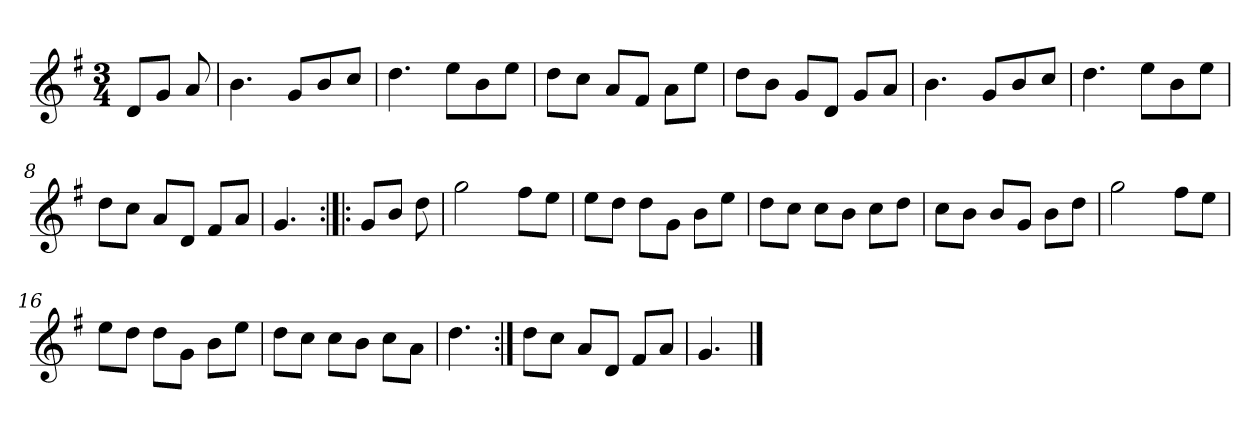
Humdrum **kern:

**kern
*part1
*staff1
*clefG2
*k[f#]
*G:
*M3/4
=1
8d/L
8g/J
8a/
=2
4.b\
8g/L
8b/
8cc/J
=3
4.dd\
8ee\L
8b\
8ee\J
=4
8dd\L
8cc\J
8a/L
8f#/J
8a\L
8ee\J
=5
8dd\L
8b\J
8g/L
8d/J
8g/L
8a/J
=6
4.b\
8g/L
8b/
8cc/J
=7
4.dd\
8ee\L
8b\
8ee\J
=8
8dd\L
8cc\J
8a/L
8d/J
8f#/L
8a/J
=9
4.g/
!!LO:LB:g=z
=10:|!|:
8g/L
8b/J
8dd\
=11
2gg\
8ff#\L
8ee\J
=12
8ee\L
8dd\J
8dd\L
8g\J
8b\L
8ee\J
=13
8dd\L
8cc\J
8cc\L
8b\J
8cc\L
8dd\J
=14
8cc\L
8b\J
8b/L
8g/J
8b\L
8dd\J
=15
2gg\
8ff#\L
8ee\J
=16
8ee\L
8dd\J
8dd\L
8g\J
8b\L
8ee\J
=17
8dd\L
8cc\J
8cc\L
8b\J
8cc\L
8a\J
=18
4.dd\
!!LO:LB:g=z
=19:|!
8dd\L
8cc\J
8a/L
8d/J
8f#/L
8a/J
=20
4.g/
==
*-
